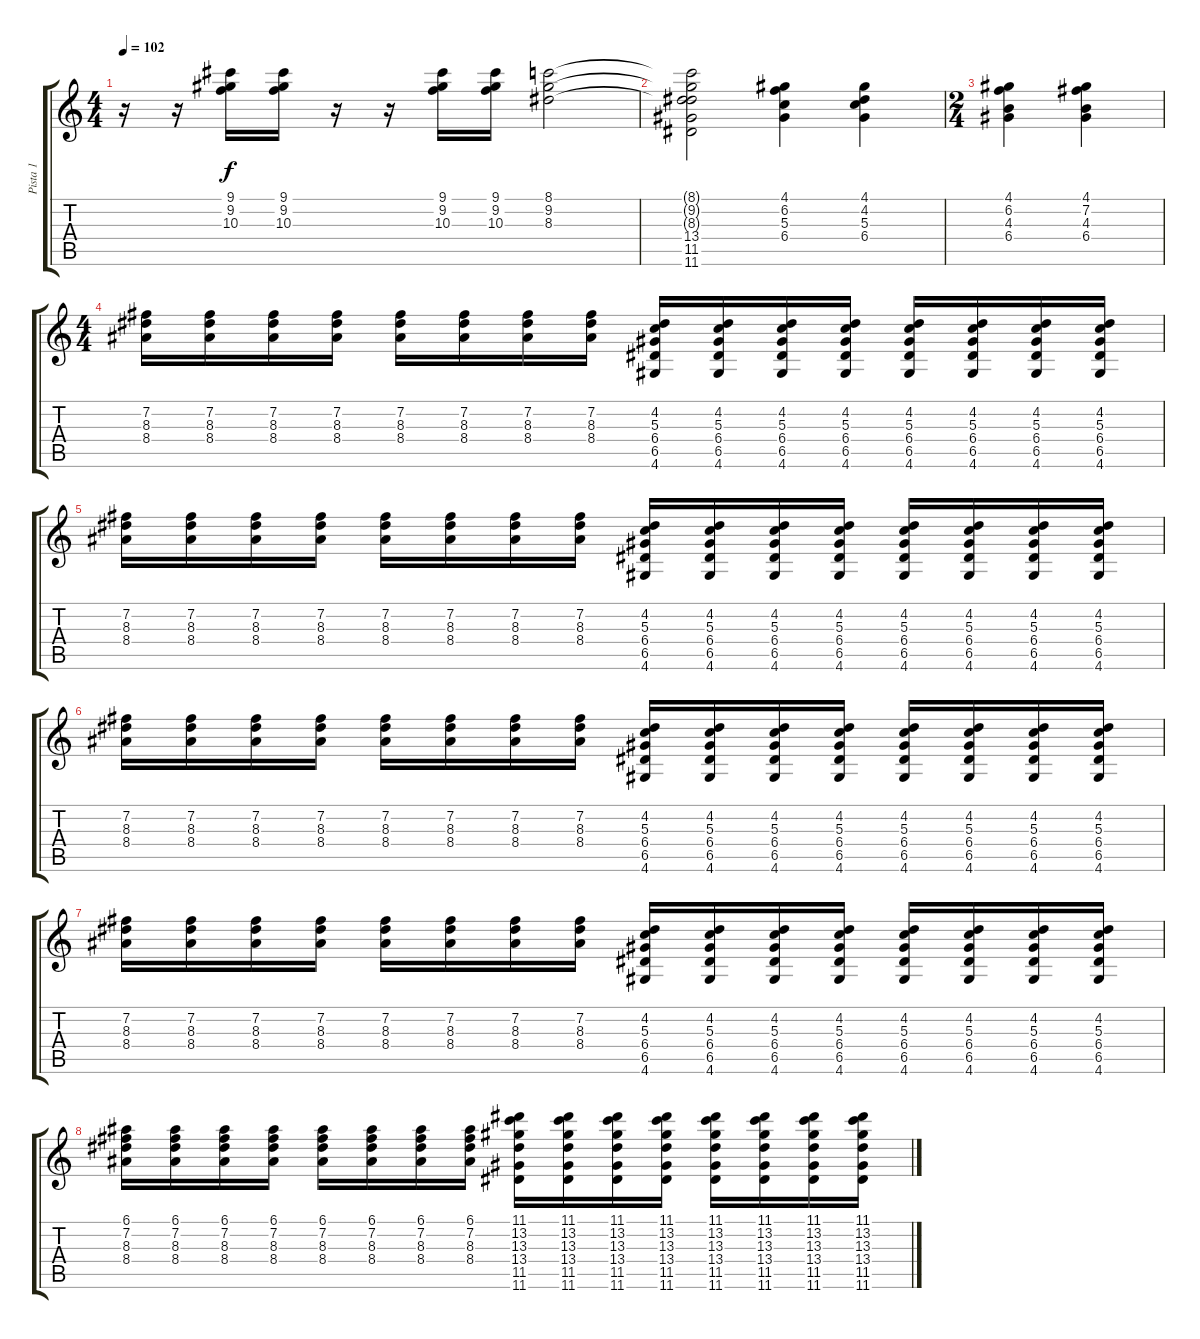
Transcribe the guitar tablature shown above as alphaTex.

\track ("Pista 1" "Pista 1") {solo instrument overdrivenguitar}
\staff {score tabs}
\tuning (E4 B3 G3 D3 A2 E2) {hide}
\ts (4 4)
\tempo 102
\clef g2
\ks c
r.16{dy f} r.16 (9.1 9.2 10.3).16 (9.1 9.2 10.3).16 r.16 r.16 (9.1 9.2 10.3).16 (9.1 9.2 10.3).16 (8.1 9.2 8.3).2 |
(8.1{t} 9.2{t} 8.3{t} 13.4 11.5 11.6).2 (4.1 6.2 5.3 6.4).4 (4.1 4.2 5.3 6.4).4 |
\ts (2 4)
(4.1 6.2 4.3 6.4).4 (4.1 7.2 4.3 6.4).4 |
\ts (4 4)
(7.2 8.3 8.4).16 (7.2 8.3 8.4).16 (7.2 8.3 8.4).16 (7.2 8.3 8.4).16 (7.2 8.3 8.4).16 (7.2 8.3 8.4).16 (7.2 8.3 8.4).16 (7.2 8.3 8.4).16 (4.2 5.3 6.4 6.5 4.6).16 (4.2 5.3 6.4 6.5 4.6).16 (4.2 5.3 6.4 6.5 4.6).16 (4.2 5.3 6.4 6.5 4.6).16 (4.2 5.3 6.4 6.5 4.6).16 (4.2 5.3 6.4 6.5 4.6).16 (4.2 5.3 6.4 6.5 4.6).16 (4.2 5.3 6.4 6.5 4.6).16 |
(7.2 8.3 8.4).16 (7.2 8.3 8.4).16 (7.2 8.3 8.4).16 (7.2 8.3 8.4).16 (7.2 8.3 8.4).16 (7.2 8.3 8.4).16 (7.2 8.3 8.4).16 (7.2 8.3 8.4).16 (4.2 5.3 6.4 6.5 4.6).16 (4.2 5.3 6.4 6.5 4.6).16 (4.2 5.3 6.4 6.5 4.6).16 (4.2 5.3 6.4 6.5 4.6).16 (4.2 5.3 6.4 6.5 4.6).16 (4.2 5.3 6.4 6.5 4.6).16 (4.2 5.3 6.4 6.5 4.6).16 (4.2 5.3 6.4 6.5 4.6).16 |
(7.2 8.3 8.4).16 (7.2 8.3 8.4).16 (7.2 8.3 8.4).16 (7.2 8.3 8.4).16 (7.2 8.3 8.4).16 (7.2 8.3 8.4).16 (7.2 8.3 8.4).16 (7.2 8.3 8.4).16 (4.2 5.3 6.4 6.5 4.6).16 (4.2 5.3 6.4 6.5 4.6).16 (4.2 5.3 6.4 6.5 4.6).16 (4.2 5.3 6.4 6.5 4.6).16 (4.2 5.3 6.4 6.5 4.6).16 (4.2 5.3 6.4 6.5 4.6).16 (4.2 5.3 6.4 6.5 4.6).16 (4.2 5.3 6.4 6.5 4.6).16 |
(7.2 8.3 8.4).16 (7.2 8.3 8.4).16 (7.2 8.3 8.4).16 (7.2 8.3 8.4).16 (7.2 8.3 8.4).16 (7.2 8.3 8.4).16 (7.2 8.3 8.4).16 (7.2 8.3 8.4).16 (4.2 5.3 6.4 6.5 4.6).16 (4.2 5.3 6.4 6.5 4.6).16 (4.2 5.3 6.4 6.5 4.6).16 (4.2 5.3 6.4 6.5 4.6).16 (4.2 5.3 6.4 6.5 4.6).16 (4.2 5.3 6.4 6.5 4.6).16 (4.2 5.3 6.4 6.5 4.6).16 (4.2 5.3 6.4 6.5 4.6).16 |
(6.1 7.2 8.3 8.4).16 (6.1 7.2 8.3 8.4).16 (6.1 7.2 8.3 8.4).16 (6.1 7.2 8.3 8.4).16 (6.1 7.2 8.3 8.4).16 (6.1 7.2 8.3 8.4).16 (6.1 7.2 8.3 8.4).16 (6.1 7.2 8.3 8.4).16 (11.1 13.2 13.3 13.4 11.5 11.6).16 (11.1 13.2 13.3 13.4 11.5 11.6).16 (11.1 13.2 13.3 13.4 11.5 11.6).16 (11.1 13.2 13.3 13.4 11.5 11.6).16 (11.1 13.2 13.3 13.4 11.5 11.6).16 (11.1 13.2 13.3 13.4 11.5 11.6).16 (11.1 13.2 13.3 13.4 11.5 11.6).16 (11.1 13.2 13.3 13.4 11.5 11.6).16
